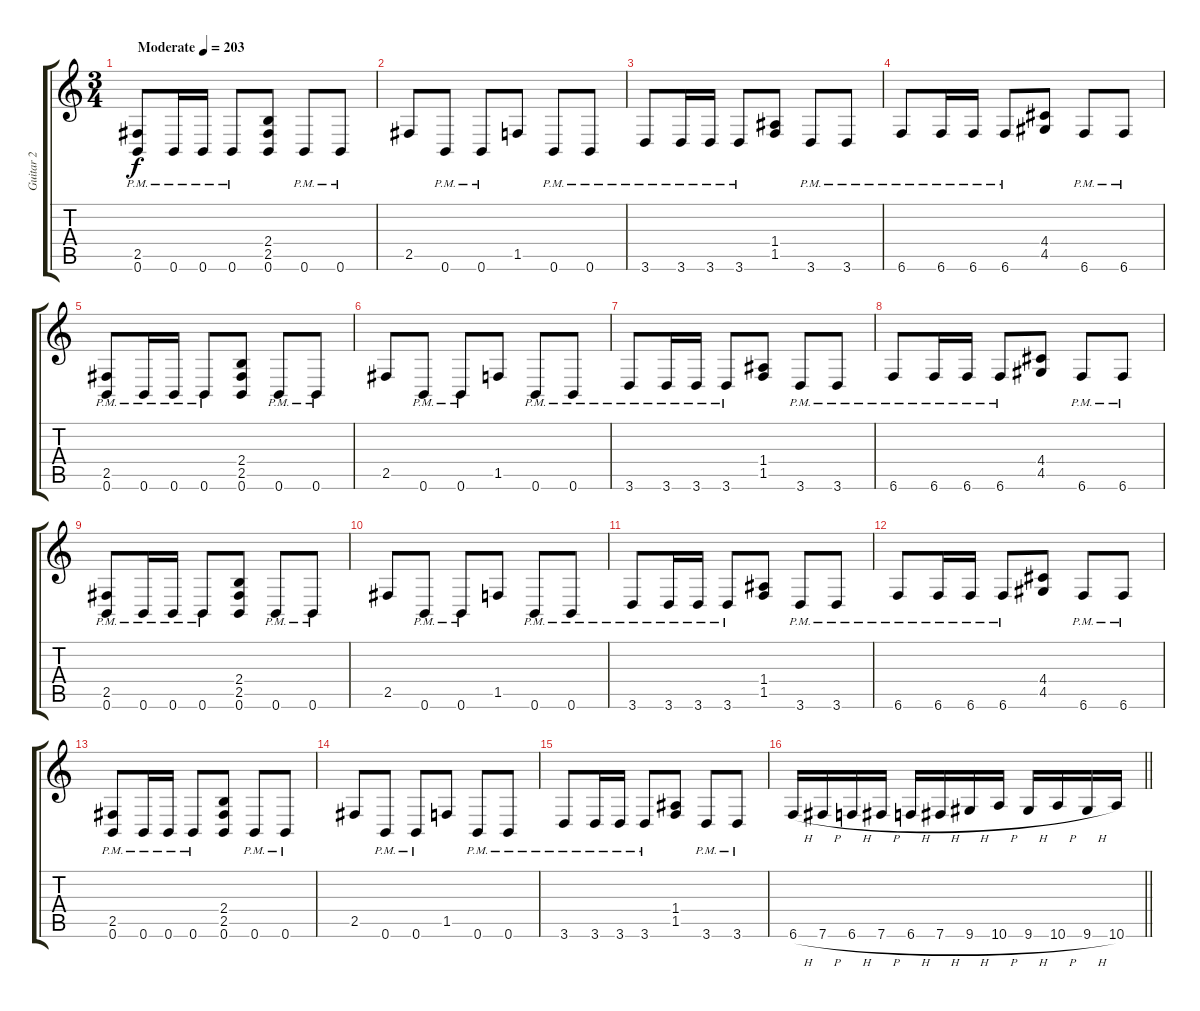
\track ("Guitar 2" "Guitar 2") {instrument distortionguitar}
\staff {score tabs}
\tuning (B3 Gb3 D3 A2 E2 B1) {hide}
\ts (3 4)
\tempo (203 "Moderate")
\clef g2
\ks c
(2.5{pm} 0.6{pm}).8{dy f instrument distortionguitar} 0.6{pm}.16 0.6{pm}.16 0.6{pm}.8 (2.4 2.5 0.6).8 0.6{pm}.8 0.6{pm}.8 |
2.5.8 0.6{pm}.8 0.6{pm}.8 1.5.8 0.6{pm}.8 0.6{pm}.8 |
3.6{pm}.8 3.6{pm}.16 3.6{pm}.16 3.6{pm}.8 (1.4 1.5).8 3.6{pm}.8 3.6{pm}.8 |
6.6{pm}.8 6.6{pm}.16 6.6{pm}.16 6.6{pm}.8 (4.4 4.5).8 6.6{pm}.8 6.6{pm}.8 |
(2.5{pm} 0.6{pm}).8 0.6{pm}.16 0.6{pm}.16 0.6{pm}.8 (2.4 2.5 0.6).8 0.6{pm}.8 0.6{pm}.8 |
2.5.8 0.6{pm}.8 0.6{pm}.8 1.5.8 0.6{pm}.8 0.6{pm}.8 |
3.6{pm}.8 3.6{pm}.16 3.6{pm}.16 3.6{pm}.8 (1.4 1.5).8 3.6{pm}.8 3.6{pm}.8 |
6.6{pm}.8 6.6{pm}.16 6.6{pm}.16 6.6{pm}.8 (4.4 4.5).8 6.6{pm}.8 6.6{pm}.8 |
(2.5{pm} 0.6{pm}).8 0.6{pm}.16 0.6{pm}.16 0.6{pm}.8 (2.4 2.5 0.6).8 0.6{pm}.8 0.6{pm}.8 |
2.5.8 0.6{pm}.8 0.6{pm}.8 1.5.8 0.6{pm}.8 0.6{pm}.8 |
3.6{pm}.8 3.6{pm}.16 3.6{pm}.16 3.6{pm}.8 (1.4 1.5).8 3.6{pm}.8 3.6{pm}.8 |
6.6{pm}.8 6.6{pm}.16 6.6{pm}.16 6.6{pm}.8 (4.4 4.5).8 6.6{pm}.8 6.6{pm}.8 |
(2.5{pm} 0.6{pm}).8 0.6{pm}.16 0.6{pm}.16 0.6{pm}.8 (2.4 2.5 0.6).8 0.6{pm}.8 0.6{pm}.8 |
2.5.8 0.6{pm}.8 0.6{pm}.8 1.5.8 0.6{pm}.8 0.6{pm}.8 |
3.6{pm}.8 3.6{pm}.16 3.6{pm}.16 3.6{pm}.8 (1.4 1.5).8 3.6{pm}.8 3.6{pm}.8 |
\barLineRight lightlight
6.6{h}.16 7.6{h}.16 6.6{h}.16 7.6{h}.16 6.6{h}.16 7.6{h}.16 9.6{h}.16 10.6{h}.16 9.6{h}.16 10.6{h}.16 9.6{h}.16 10.6.16
